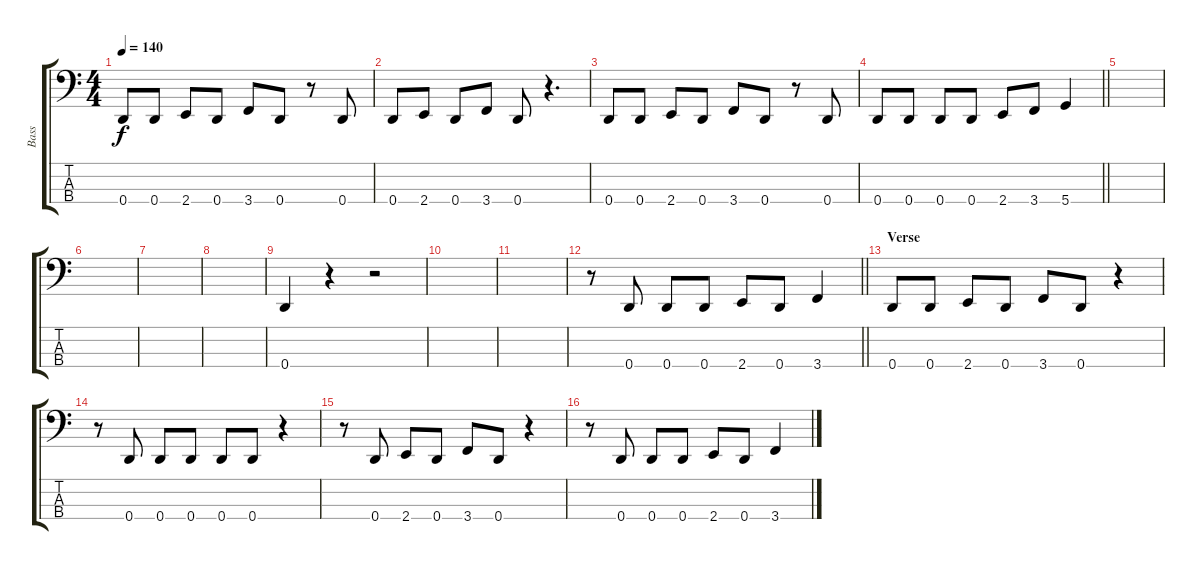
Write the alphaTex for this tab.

\track ("Bass" "Bass") {instrument electricbassfinger}
\staff {score tabs}
\tuning (G2 D2 A1 D1) {hide}
\ts (4 4)
\tempo 140
\clef f4
\ks c
0.4.8{dy f} 0.4.8 2.4.8 0.4.8 3.4.8 0.4.8 r.8 0.4.8 |
0.4.8 2.4.8 0.4.8 3.4.8 0.4.8 r.4{d} |
0.4.8 0.4.8 2.4.8 0.4.8 3.4.8 0.4.8 r.8 0.4.8 |
\barLineRight lightlight
0.4.8 0.4.8 0.4.8 0.4.8 2.4.8 3.4.8 5.4.4 |
|
|
|
|
0.4.4 r.4 r.2 |
|
|
\barLineRight lightlight
r.8 0.4.8 0.4.8 0.4.8 2.4.8 0.4.8 3.4.4 |
\section ("" "Verse")
0.4.8 0.4.8 2.4.8 0.4.8 3.4.8 0.4.8 r.4 |
r.8 0.4.8 0.4.8 0.4.8 0.4.8 0.4.8 r.4 |
r.8 0.4.8 2.4.8 0.4.8 3.4.8 0.4.8 r.4 |
r.8 0.4.8 0.4.8 0.4.8 2.4.8 0.4.8 3.4.4
